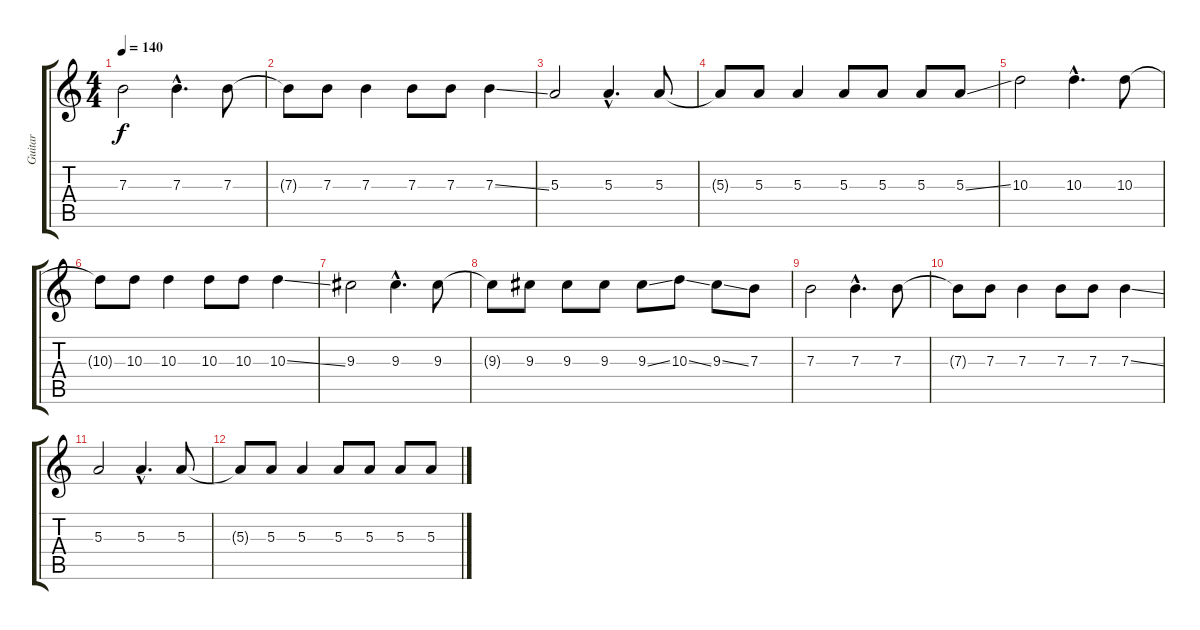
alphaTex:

\track ("Guitar" "Guitar") {instrument distortionguitar}
\staff {score tabs}
\tuning (Db4 Ab3 E3 B2 Gb2 B1) {hide}
\ts (4 4)
\tempo 140
\clef g2
\ks c
7.3.2{dy f} 7.3{hac}.4{d} 7.3.8 |
7.3{t}.8 7.3.8 7.3.4 7.3.8 7.3.8 7.3{ss}.4 |
5.3.2 5.3{hac}.4{d} 5.3.8 |
5.3{t}.8 5.3.8 5.3.4 5.3.8 5.3.8 5.3.8 5.3{ss}.8 |
10.3.2 10.3{hac}.4{d} 10.3.8 |
10.3{t}.8 10.3.8 10.3.4 10.3.8 10.3.8 10.3{ss}.4 |
9.3.2 9.3{hac}.4{d} 9.3.8 |
9.3{t}.8 9.3.8 9.3.8 9.3.8 9.3{ss}.8 10.3{ss}.8 9.3{ss}.8 7.3.8 |
7.3.2 7.3{hac}.4{d} 7.3.8 |
7.3{t}.8 7.3.8 7.3.4 7.3.8 7.3.8 7.3{ss}.4 |
5.3.2 5.3{hac}.4{d} 5.3.8 |
5.3{t}.8 5.3.8 5.3.4 5.3.8 5.3.8 5.3.8 5.3.8
